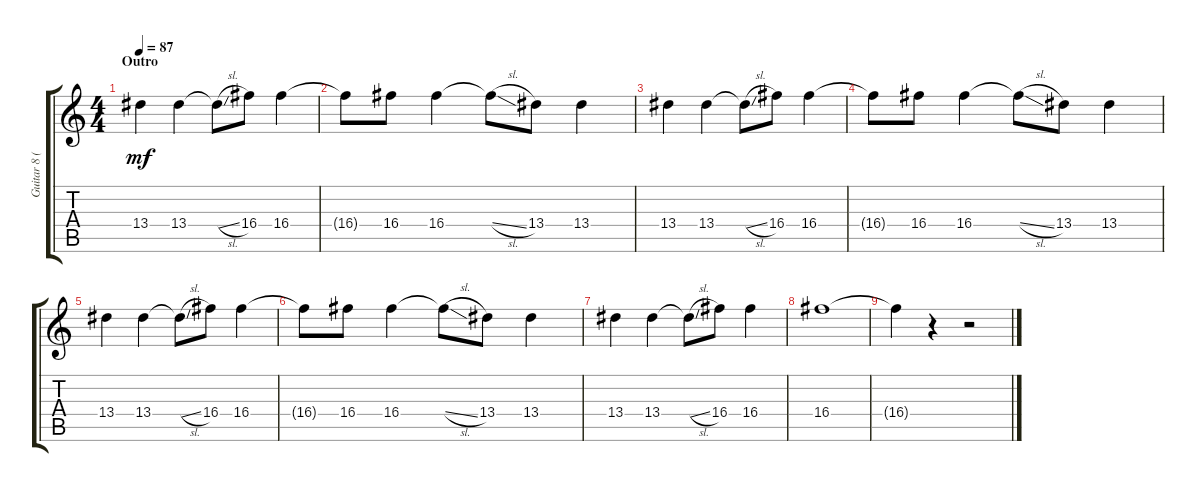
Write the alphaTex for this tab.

\track ("Guitar 8 (Dist)" "Guitar 8 (") {instrument distortionguitar}
\staff {score tabs}
\tuning (E4 B3 G3 D3 A2 E2) {hide}
\ts (4 4)
\section ("" "Outro")
\tempo 87
\clef g2
\ks c
13.4.4{dy mf} 13.4.4 13.4{sl t}.8 16.4.8 16.4.4 |
16.4{t}.8 16.4.8 16.4.4 16.4{sl t}.8 13.4.8 13.4.4 |
13.4.4 13.4.4 13.4{sl t}.8 16.4.8 16.4.4 |
16.4{t}.8 16.4.8 16.4.4 16.4{sl t}.8 13.4.8 13.4.4 |
13.4.4 13.4.4 13.4{sl t}.8 16.4.8 16.4.4 |
16.4{t}.8 16.4.8 16.4.4 16.4{sl t}.8 13.4.8 13.4.4 |
13.4.4 13.4.4 13.4{sl t}.8 16.4.8 16.4.4 |
16.4.1 |
16.4{t}.4 r.4 r.2
